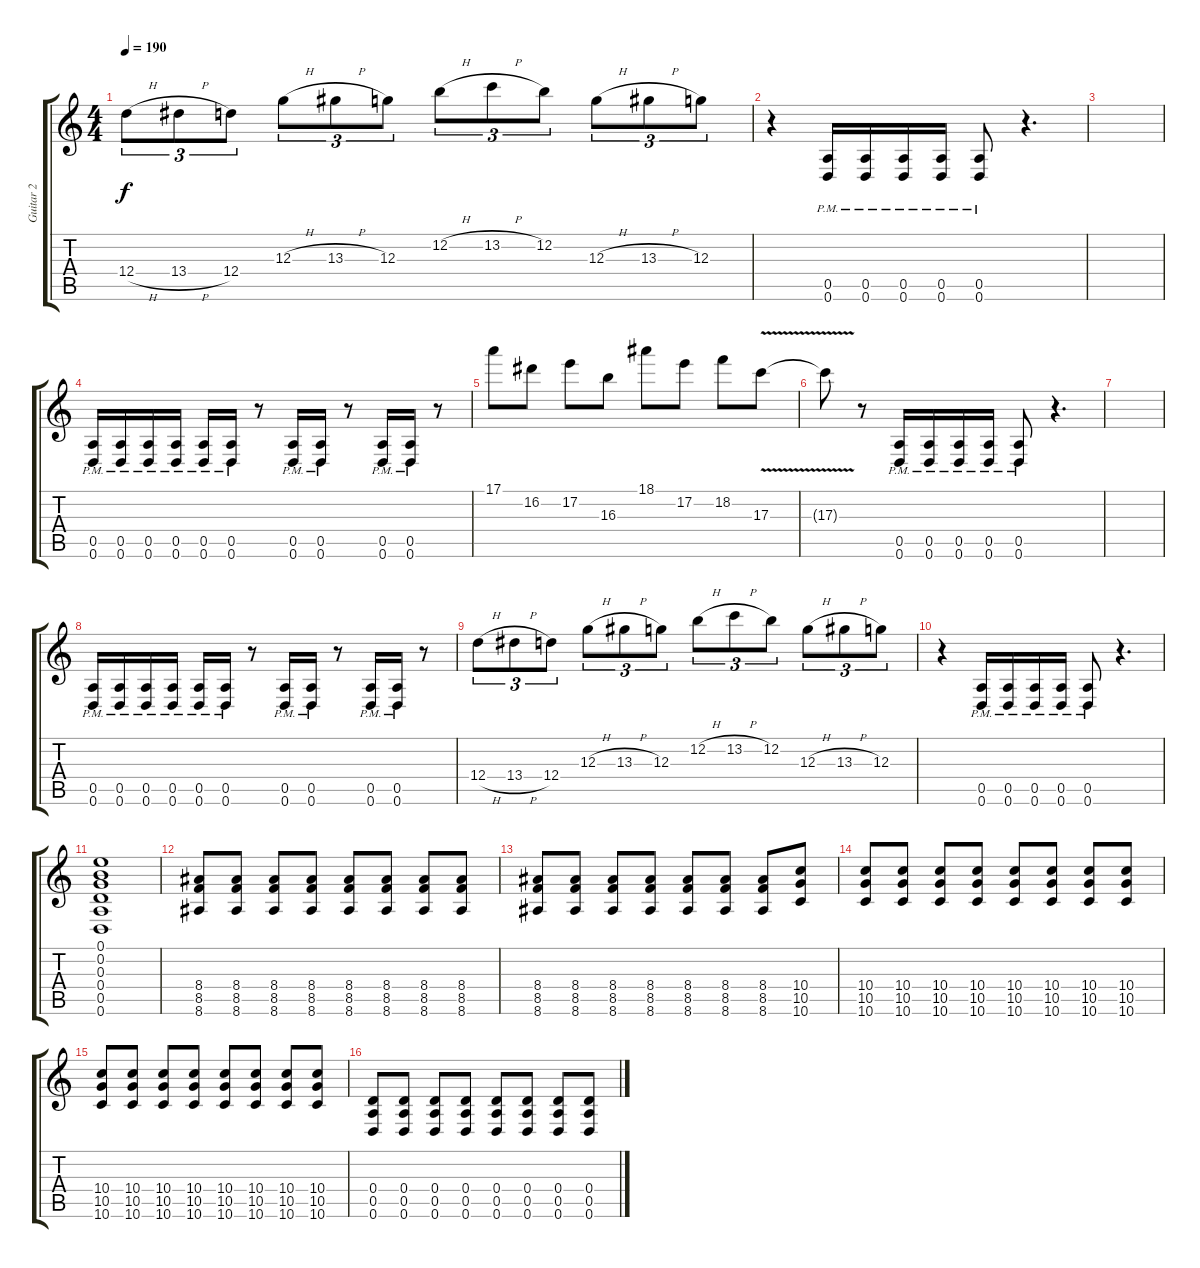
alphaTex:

\track ("Guitar 2" "Guitar 2") {instrument distortionguitar}
\staff {score tabs}
\tuning (E4 B3 G3 D3 A2 D2) {hide}
\ts (4 4)
\tempo 190
\clef g2
\ks c
12.4{h}.8{tu (3 2) dy f} 13.4{h}.8{tu (3 2)} 12.4.8{tu (3 2)} 12.3{h}.8{tu (3 2)} 13.3{h}.8{tu (3 2)} 12.3.8{tu (3 2)} 12.2{h}.8{tu (3 2)} 13.2{h}.8{tu (3 2)} 12.2.8{tu (3 2)} 12.3{h}.8{tu (3 2)} 13.3{h}.8{tu (3 2)} 12.3.8{tu (3 2)} |
r.4 (0.5{pm} 0.6{pm}).16 (0.5{pm} 0.6{pm}).16 (0.5{pm} 0.6{pm}).16 (0.5{pm} 0.6{pm}).16 (0.5{pm} 0.6{pm}).8 r.4{d} |
|
(0.5{pm} 0.6{pm}).16 (0.5{pm} 0.6{pm}).16 (0.5{pm} 0.6{pm}).16 (0.5{pm} 0.6{pm}).16 (0.5{pm} 0.6{pm}).16 (0.5{pm} 0.6{pm}).16 r.8 (0.5{pm} 0.6{pm}).16 (0.5{pm} 0.6{pm}).16 r.8 (0.5{pm} 0.6{pm}).16 (0.5{pm} 0.6{pm}).16 r.8 |
17.1.8 16.2.8 17.2.8 16.3.8 18.1.8 17.2.8 18.2.8 17.3{v}.8 |
17.3{t}.8 r.8 (0.5{pm} 0.6{pm}).16 (0.5{pm} 0.6{pm}).16 (0.5{pm} 0.6{pm}).16 (0.5{pm} 0.6{pm}).16 (0.5{pm} 0.6{pm}).8 r.4{d} |
|
(0.5{pm} 0.6{pm}).16 (0.5{pm} 0.6{pm}).16 (0.5{pm} 0.6{pm}).16 (0.5{pm} 0.6{pm}).16 (0.5{pm} 0.6{pm}).16 (0.5{pm} 0.6{pm}).16 r.8 (0.5{pm} 0.6{pm}).16 (0.5{pm} 0.6{pm}).16 r.8 (0.5{pm} 0.6{pm}).16 (0.5{pm} 0.6{pm}).16 r.8 |
12.4{h}.8{tu (3 2)} 13.4{h}.8{tu (3 2)} 12.4.8{tu (3 2)} 12.3{h}.8{tu (3 2)} 13.3{h}.8{tu (3 2)} 12.3.8{tu (3 2)} 12.2{h}.8{tu (3 2)} 13.2{h}.8{tu (3 2)} 12.2.8{tu (3 2)} 12.3{h}.8{tu (3 2)} 13.3{h}.8{tu (3 2)} 12.3.8{tu (3 2)} |
r.4 (0.5{pm} 0.6{pm}).16 (0.5{pm} 0.6{pm}).16 (0.5{pm} 0.6{pm}).16 (0.5{pm} 0.6{pm}).16 (0.5{pm} 0.6{pm}).8 r.4{d volume 0} |
(0.1 0.2 0.3 0.4 0.5 0.6).1{volume 13} |
(8.4 8.5 8.6).8 (8.4 8.5 8.6).8 (8.4 8.5 8.6).8 (8.4 8.5 8.6).8 (8.4 8.5 8.6).8 (8.4 8.5 8.6).8 (8.4 8.5 8.6).8 (8.4 8.5 8.6).8 |
(8.4 8.5 8.6).8 (8.4 8.5 8.6).8 (8.4 8.5 8.6).8 (8.4 8.5 8.6).8 (8.4 8.5 8.6).8 (8.4 8.5 8.6).8 (8.4 8.5 8.6).8 (10.4 10.5 10.6).8 |
(10.4 10.5 10.6).8 (10.4 10.5 10.6).8 (10.4 10.5 10.6).8 (10.4 10.5 10.6).8 (10.4 10.5 10.6).8 (10.4 10.5 10.6).8 (10.4 10.5 10.6).8 (10.4 10.5 10.6).8 |
(10.4 10.5 10.6).8 (10.4 10.5 10.6).8 (10.4 10.5 10.6).8 (10.4 10.5 10.6).8 (10.4 10.5 10.6).8 (10.4 10.5 10.6).8 (10.4 10.5 10.6).8 (10.4 10.5 10.6).8 |
(0.4 0.5 0.6).8 (0.4 0.5 0.6).8 (0.4 0.5 0.6).8 (0.4 0.5 0.6).8 (0.4 0.5 0.6).8 (0.4 0.5 0.6).8 (0.4 0.5 0.6).8 (0.4 0.5 0.6).8
